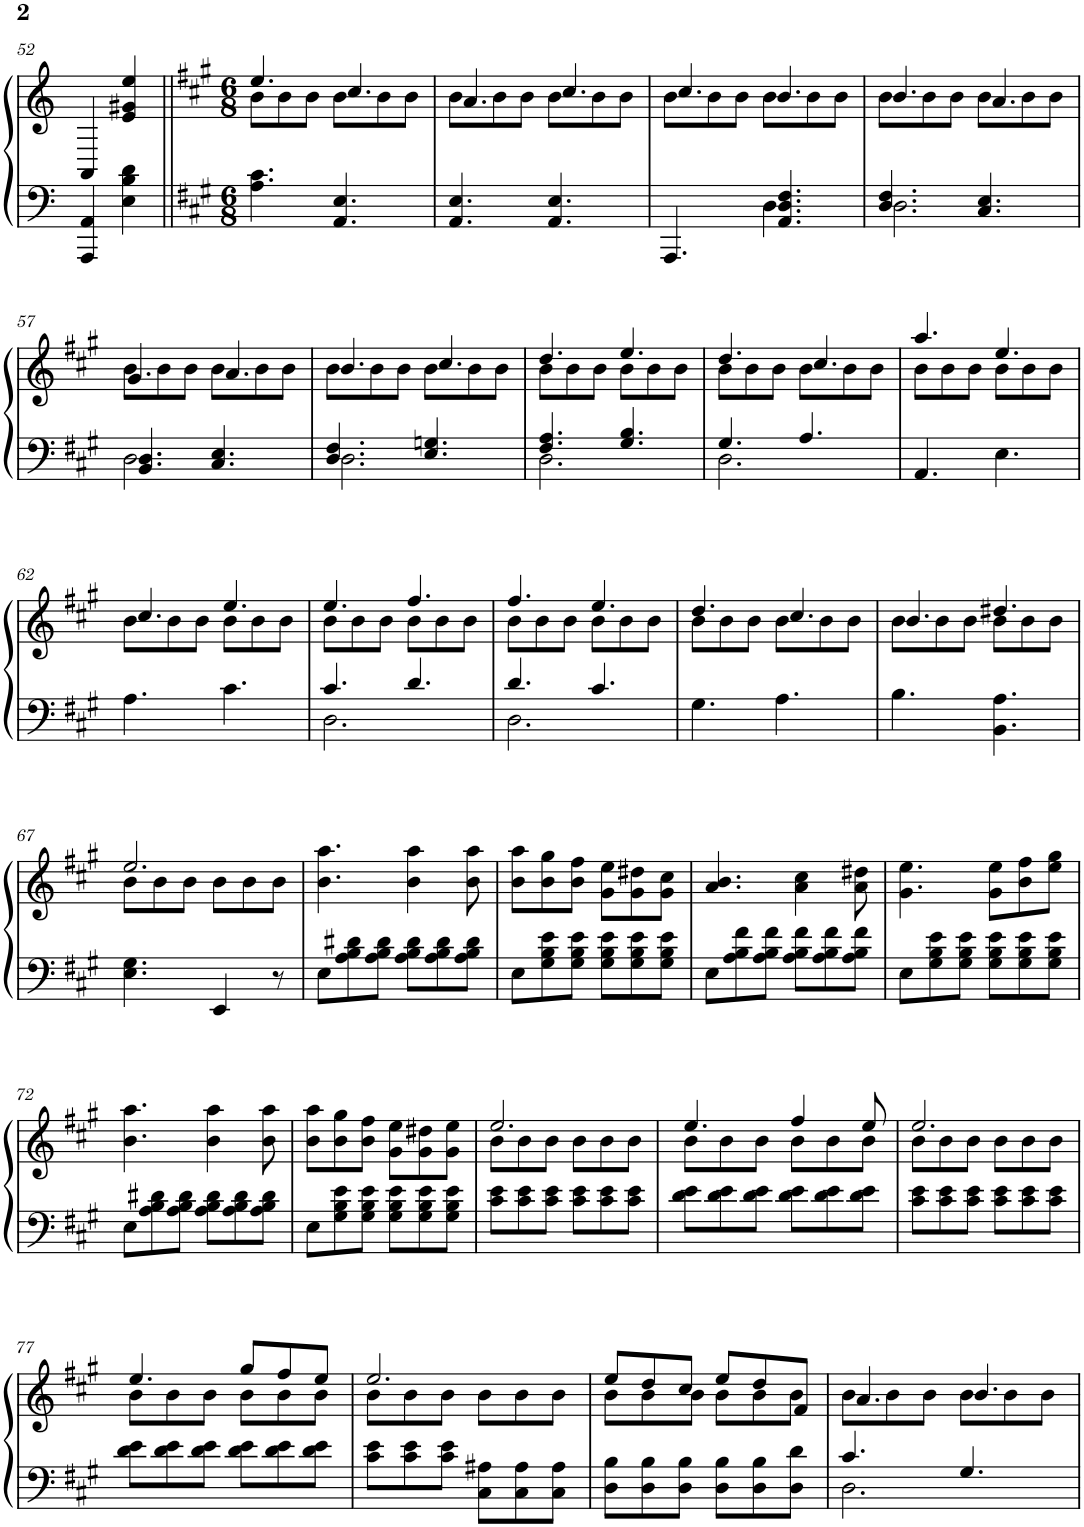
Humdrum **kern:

**kern	**kern
*part1	*part1
*staff2	*staff1
*I"Piano	*
*I'Pno.	*
!!LO:PB:g=z
*clefF4	*clefG2
*k[]	*k[]
*M2/4	*M2/4
=52	=52
4AAA/ 4AA/	4AA/
4E\ 4B\ 4d\	4e/ 4g#X/ 4ee/
=53||	=53||
*k[f#c#g#]	*k[f#c#g#]
*M6/8	*M6/8
*	*^
4.A\ 4.c#\	4.ee/	8b\L
.	.	8b\
.	.	8b\J
4.AA/ 4.E/	4.cc#/	8b\L
.	.	8b\
.	.	8b\J
=54	=54	=54
4.AA/ 4.E/	4.a/	8b\L
.	.	8b\
.	.	8b\J
4.AA/ 4.E/	4.cc#/	8b\L
.	.	8b\
.	.	8b\J
=55	=55	=55
*^	*	*
4.AAA/	4.ryy	4.cc#/	8b\L
.	.	.	8b\
.	.	.	8b\J
4.AA/ 4.D/ 4.F#/	4.D\	4.b/	8b\L
.	.	.	8b\
.	.	.	8b\J
=56	=56	=56	=56
4.D/ 4.F#/	2.D\	4.b/	8b\L
.	.	.	8b\
.	.	.	8b\J
4.C#/ 4.E/	.	4.a/	8b\L
.	.	.	8b\
.	.	.	8b\J
!!LO:LB:g=z	!!
=57	=57	=57	=57
4.BB/ 4.D/	2.D\	4.g#/	8b\L
.	.	.	8b\
.	.	.	8b\J
4.C#/ 4.E/	.	4.a/	8b\L
.	.	.	8b\
.	.	.	8b\J
=58	=58	=58	=58
4.D/ 4.F#/	2.D\	4.b/	8b\L
.	.	.	8b\
.	.	.	8b\J
4.E/ 4.Gn/	.	4.cc#/	8b\L
.	.	.	8b\
.	.	.	8b\J
=59	=59	=59	=59
4.F#/ 4.A/	2.D\	4.dd/	8b\L
.	.	.	8b\
.	.	.	8b\J
4.G#/ 4.B/	.	4.ee/	8b\L
.	.	.	8b\
.	.	.	8b\J
=60	=60	=60	=60
4.G#/	2.D\	4.dd/	8b\L
.	.	.	8b\
.	.	.	8b\J
4.A/	.	4.cc#/	8b\L
.	.	.	8b\
.	.	.	8b\J
*v	*v	*	*
=61	=61	=61
4.AA/	4.aa/	8b\L
.	.	8b\
.	.	8b\J
4.E\	4.ee/	8b\L
.	.	8b\
.	.	8b\J
!!LO:LB:g=z	!!
=62	=62	=62
4.A\	4.cc#/	8b\L
.	.	8b\
.	.	8b\J
4.c#\	4.ee/	8b\L
.	.	8b\
.	.	8b\J
=63	=63	=63
*^	*	*
4.c#/	2.D\	4.ee/	8b\L
.	.	.	8b\
.	.	.	8b\J
4.d/	.	4.ff#/	8b\L
.	.	.	8b\
.	.	.	8b\J
=64	=64	=64	=64
4.d/	2.D\	4.ff#/	8b\L
.	.	.	8b\
.	.	.	8b\J
4.c#/	.	4.ee/	8b\L
.	.	.	8b\
.	.	.	8b\J
*v	*v	*	*
=65	=65	=65
4.G#\	4.dd/	8b\L
.	.	8b\
.	.	8b\J
4.A\	4.cc#/	8b\L
.	.	8b\
.	.	8b\J
=66	=66	=66
4.B\	4.b/	8b\L
.	.	8b\
.	.	8b\J
4.BB\ 4.A\	4.dd#X/	8b\L
.	.	8b\
.	.	8b\J
!!LO:LB:g=z	!!
=67	=67	=67
4.E\ 4.G#\	2.ee/	8b\L
.	.	8b\
.	.	8b\J
4EE/	.	8b\L
.	.	8b\
8r	.	8b\J
*	*v	*v
=68	=68
8E\L	4.b\ 4.aa\
8A\ 8B\ 8d#X\	.
8A\ 8B\ 8d#\J	.
8A\ 8B\ 8d#\L	4b\ 4aa\
8A\ 8B\ 8d#\	.
8A\ 8B\ 8d#\J	8b\ 8aa\
=69	=69
8E\L	8b\ 8aa\L
8G#\ 8B\ 8e\	8b\ 8gg#\
8G#\ 8B\ 8e\J	8b\ 8ff#\J
8G#\ 8B\ 8e\L	8g#\ 8ee\L
8G#\ 8B\ 8e\	8g#\ 8dd#X\
8G#\ 8B\ 8e\J	8g#\ 8cc#\J
=70	=70
8E\L	4.a/ 4.b/
8A\ 8B\ 8f#\	.
8A\ 8B\ 8f#\J	.
8A\ 8B\ 8f#\L	4a\ 4cc#\
8A\ 8B\ 8f#\	.
8A\ 8B\ 8f#\J	8a\ 8dd#X\
=71	=71
8E\L	4.g#\ 4.ee\
8G#\ 8B\ 8e\	.
8G#\ 8B\ 8e\J	.
8G#\ 8B\ 8e\L	8g#\ 8ee\L
8G#\ 8B\ 8e\	8b\ 8ff#\
8G#\ 8B\ 8e\J	8ee\ 8gg#\J
!!LO:LB:g=z
=72	=72
8E\L	4.b\ 4.aa\
8A\ 8B\ 8d#X\	.
8A\ 8B\ 8d#\J	.
8A\ 8B\ 8d#\L	4b\ 4aa\
8A\ 8B\ 8d#\	.
8A\ 8B\ 8d#\J	8b\ 8aa\
=73	=73
8E\L	8b\ 8aa\L
8G#\ 8B\ 8e\	8b\ 8gg#\
8G#\ 8B\ 8e\J	8b\ 8ff#\J
8G#\ 8B\ 8e\L	8g#\ 8ee\L
8G#\ 8B\ 8e\	8g#\ 8dd#X\
8G#\ 8B\ 8e\J	8g#\ 8ee\J
=74	=74
*	*^
8c#\ 8e\L	2.ee/	8b\L
8c#\ 8e\	.	8b\
8c#\ 8e\J	.	8b\J
8c#\ 8e\L	.	8b\L
8c#\ 8e\	.	8b\
8c#\ 8e\J	.	8b\J
=75	=75	=75
8d\ 8e\L	4.ee/	8b\L
8d\ 8e\	.	8b\
8d\ 8e\J	.	8b\J
8d\ 8e\L	4ff#/	8b\L
8d\ 8e\	.	8b\
8d\ 8e\J	8ee/	8b\J
=76	=76	=76
8c#\ 8e\L	2.ee/	8b\L
8c#\ 8e\	.	8b\
8c#\ 8e\J	.	8b\J
8c#\ 8e\L	.	8b\L
8c#\ 8e\	.	8b\
8c#\ 8e\J	.	8b\J
!!LO:LB:g=z	!!
=77	=77	=77
8d\ 8e\L	4.ee/	8b\L
8d\ 8e\	.	8b\
8d\ 8e\J	.	8b\J
8d\ 8e\L	8gg#/L	8b\L
8d\ 8e\	8ff#/	8b\
8d\ 8e\J	8ee/J	8b\J
=78	=78	=78
8c#\ 8e\L	2.ee/	8b\L
8c#\ 8e\	.	8b\
8c#\ 8e\J	.	8b\J
8C#\ 8A#X\L	.	8b\L
8C#\ 8A#\	.	8b\
8C#\ 8A#\J	.	8b\J
=79	=79	=79
8D\ 8B\L	8ee/L	8b\L
8D\ 8B\	8dd/	8b\
8D\ 8B\J	8cc#/J	8b\J
8D\ 8B\L	8ee/L	8b\L
8D\ 8B\	8dd/	8b\
8D\ 8d\J	8f#/J	8b\J
=80	=80	=80
*^	*	*
4.c#/	2.D\	4.a/	8b\L
.	.	.	8b\
.	.	.	8b\J
4.G#/	.	4.b/	8b\L
.	.	.	8b\
.	.	.	8b\J
*v	*v	*	*
*	*v	*v
=	=
*-	*-
